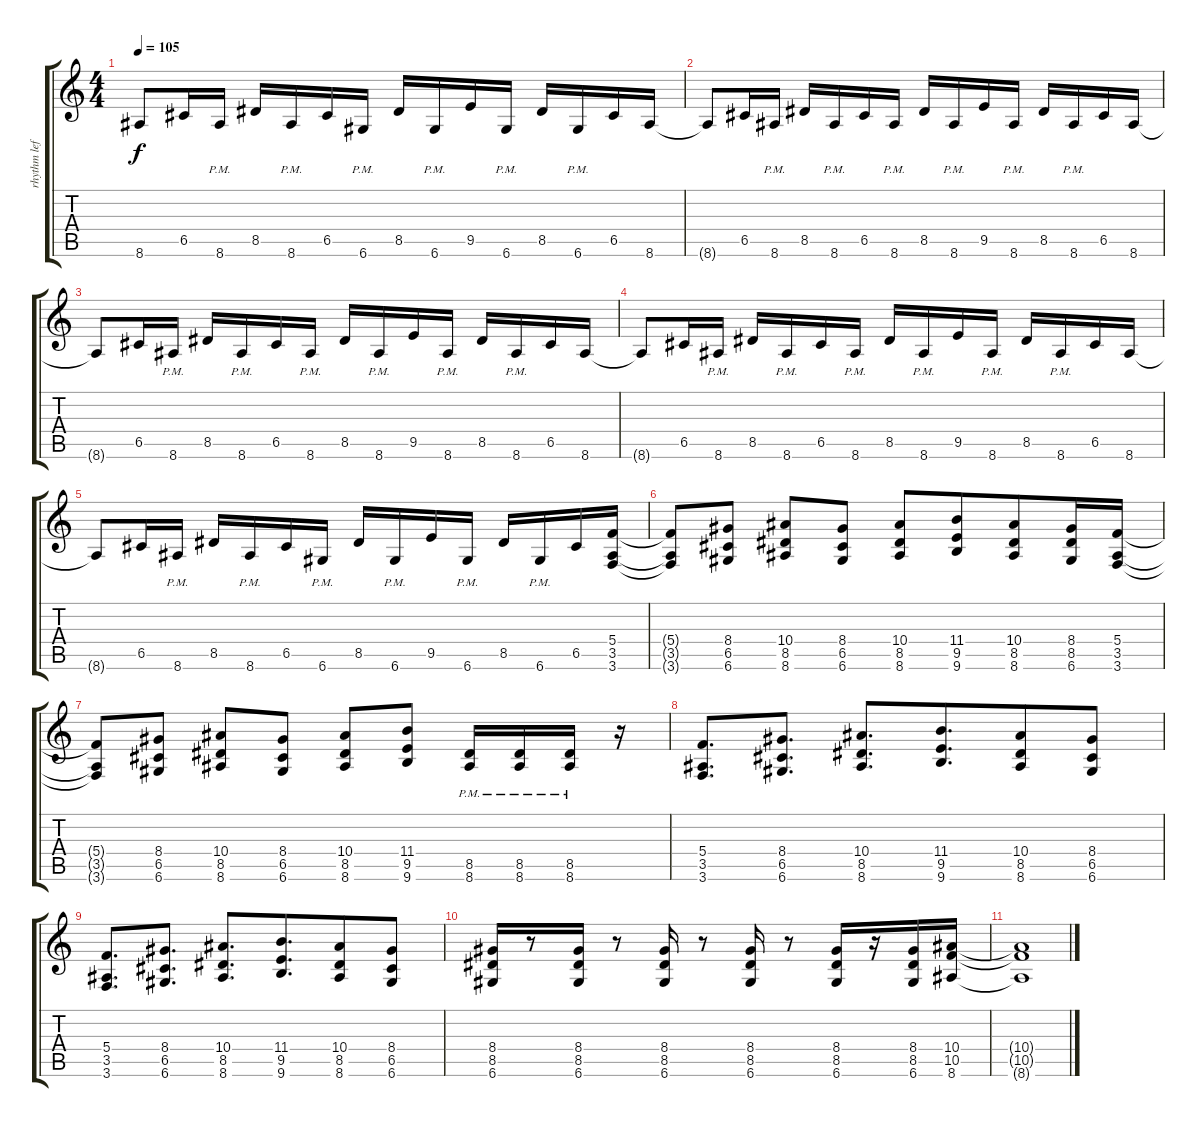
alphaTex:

\track ("rhythm left" "rhythm lef") {instrument distortionguitar}
\staff {score tabs}
\tuning (D4 A3 F3 C3 G2 D2) {hide}
\ts (4 4)
\tempo 105
\clef g2
\ks c
8.6{t}.8{dy f beam merge} 6.5.16 8.6{pm}.16 8.5.16 8.6{pm}.16{beam merge} 6.5.16 6.6{pm}.16 8.5.16 6.6{pm}.16{beam merge} 9.5.16{beam merge} 6.6{pm}.16 8.5.16{beam merge} 6.6{pm}.16{beam merge} 6.5.16 8.6.16 |
8.6{t}.8{beam merge} 6.5.16 8.6{pm}.16 8.5.16 8.6{pm}.16{beam merge} 6.5.16 8.6{pm}.16 8.5.16 8.6{pm}.16{beam merge} 9.5.16{beam merge} 8.6{pm}.16 8.5.16{beam merge} 8.6{pm}.16{beam merge} 6.5.16 8.6.16 |
8.6{t}.8{beam merge} 6.5.16 8.6{pm}.16 8.5.16 8.6{pm}.16{beam merge} 6.5.16 8.6{pm}.16 8.5.16 8.6{pm}.16{beam merge} 9.5.16{beam merge} 8.6{pm}.16 8.5.16{beam merge} 8.6{pm}.16{beam merge} 6.5.16 8.6.16 |
8.6{t}.8{beam merge} 6.5.16 8.6{pm}.16 8.5.16 8.6{pm}.16{beam merge} 6.5.16 8.6{pm}.16 8.5.16 8.6{pm}.16{beam merge} 9.5.16{beam merge} 8.6{pm}.16 8.5.16{beam merge} 8.6{pm}.16{beam merge} 6.5.16 8.6.16 |
8.6{t}.8{beam merge} 6.5.16 8.6{pm}.16 8.5.16 8.6{pm}.16{beam merge} 6.5.16 6.6{pm}.16 8.5.16 6.6{pm}.16{beam merge} 9.5.16{beam merge} 6.6{pm}.16 8.5.16{beam merge} 6.6{pm}.16{beam merge} 6.5.16 (5.4 3.5 3.6).16 |
(5.4{t} 3.5{t} 3.6{t}).8{beam merge} (8.4 6.5 6.6).8 (10.4 8.5 8.6).8{beam merge} (8.4 6.5 6.6).8 (10.4 8.5 8.6).8{beam merge} (11.4 9.5 9.6).8{beam merge} (10.4 8.5 8.6).8{beam merge} (8.4 8.5 6.6).16 (5.4 3.5 3.6).16 |
(5.4{t} 3.5{t} 3.6{t}).8{beam merge} (8.4 6.5 6.6).8 (10.4 8.5 8.6).8{beam merge} (8.4 6.5 6.6).8 (10.4 8.5 8.6).8{beam merge} (11.4 9.5 9.6).8 (8.5{pm} 8.6{pm}).16 (8.5{pm} 8.6{pm}).16{beam merge} (8.5{pm} 8.6{pm}).16 r.16 |
(5.4 3.5 3.6).8{d beam merge} (8.4 6.5 6.6).8{d} (10.4 8.5 8.6).8{d beam merge} (11.4 9.5 9.6).8{d beam merge} (10.4 8.5 8.6).8{beam merge} (8.4 6.5 6.6).8 |
(5.4 3.5 3.6).8{d beam merge} (8.4 6.5 6.6).8{d} (10.4 8.5 8.6).8{d beam merge} (11.4 9.5 9.6).8{d beam merge} (10.4 8.5 8.6).8{beam merge} (8.4 6.5 6.6).8 |
(8.4 8.5 6.6).16{beam merge} r.8 (8.4 8.5 6.6).16 r.8{beam merge} (8.4 8.5 6.6).16 r.8{beam merge} (8.4 8.5 6.6).16 r.8{beam merge} (8.4 8.5 6.6).16 r.16 (8.4 8.5 6.6).16 (10.4 10.5 8.6).16 |
(10.4{t} 10.5{t} 8.6{t}).1
